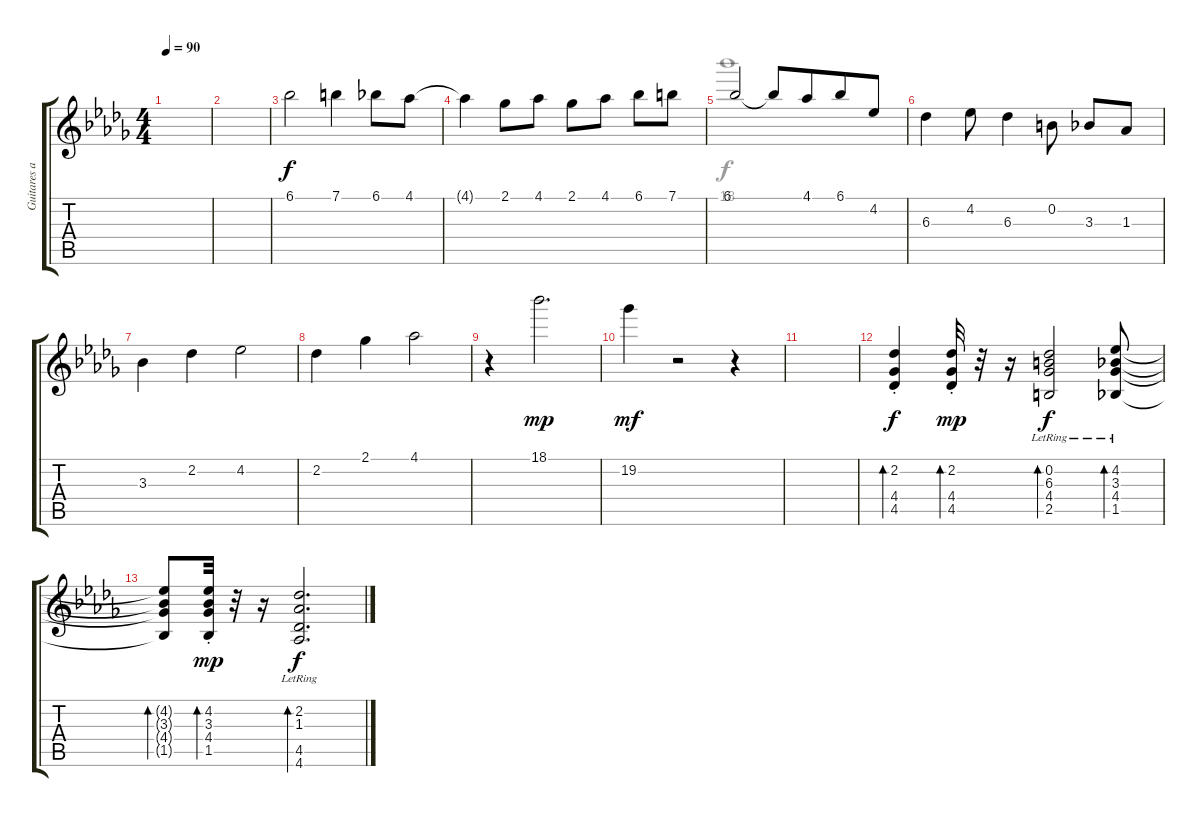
\track ("Guitares additionelles" "Guitares a") {instrument overdrivenguitar}
\staff {score tabs}
\tuning (E4 B3 G3 D3 A2 E2) {hide}
\voice
\ts (4 4)
\tempo 90
\clef g2
\ks db
|
|
6.1.2{dy f volume 14 instrument overdrivenguitar} 7.1.4 6.1.8 4.1.8 |
4.1{t}.4 2.1.8 4.1.8 2.1.8 4.1.8 6.1.8 7.1.8 |
6.1.2 6.1{t}.8 4.1.8{beam merge} 6.1.8 4.2.8 |
6.3.4 4.2.8 6.3.4 0.2.8 3.3.8 1.3.8 |
3.3.4 2.2.4 4.2.2 |
2.2.4 2.1.4 4.1.2 |
r.4 18.1.2{d dy mp} |
19.2.4{dy mf} r.2 r.4 |
|
(2.2{st} 4.4{st} 4.5{st}).4{bd 30 dy f volume 11 balance 10 instrument acousticguitarsteel} (2.2{st} 4.4{st} 4.5{st}).32{bd 30 dy mp} r.32 r.16 (0.2{lr} 6.3{lr} 4.4{lr} 2.5{lr}).2{bd 30 dy f} (4.2{lr} 3.3{lr} 4.4{lr} 1.5{lr}).8{bd 30} |
(4.2{t} 3.3{t} 4.4{t} 1.5{t}).8{bd 30} (4.2{st} 3.3{st} 4.4 1.5{st}).32{bd 30 dy mp} r.32 r.16 (2.2{lr} 1.3{lr} 4.5{lr} 4.6{lr}).2{d bd 30 dy f}
\voice
\clef g2
\ottava regular
\simile none
\ks db
|
|
|
|
18.1.1 |
|
|
|
|
|
|
|
